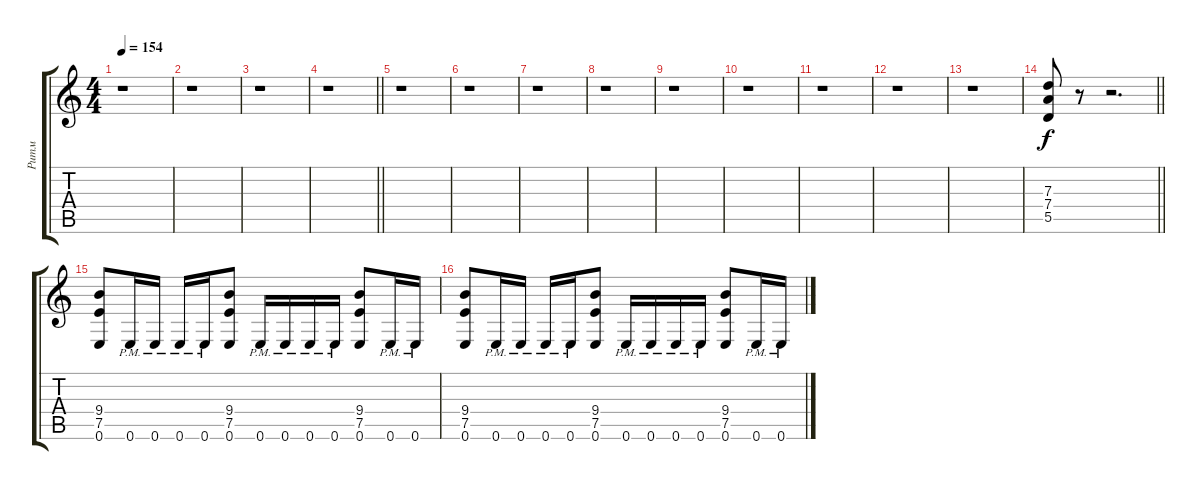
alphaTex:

\track ("Ритм" "Ритм") {instrument distortionguitar}
\staff {score tabs}
\tuning (E4 B3 G3 D3 A2 E2) {hide}
\ts (4 4)
\tempo 154
\clef g2
\ks c
r.1{dy f} |
r.1 |
r.1 |
\barLineRight lightlight
r.1 |
r.1 |
r.1 |
r.1 |
r.1 |
r.1 |
r.1 |
r.1 |
r.1 |
r.1 |
\barLineRight lightlight
(7.3 7.4 5.5).8 r.8 r.2{d} |
(9.4 7.5 0.6).8 0.6{pm}.16 0.6{pm}.16 0.6{pm}.16 0.6{pm}.16 (9.4 7.5 0.6).8 0.6{pm}.16 0.6{pm}.16 0.6{pm}.16 0.6{pm}.16 (9.4 7.5 0.6).8 0.6{pm}.16 0.6{pm}.16 |
(9.4 7.5 0.6).8 0.6{pm}.16 0.6{pm}.16 0.6{pm}.16 0.6{pm}.16 (9.4 7.5 0.6).8 0.6{pm}.16 0.6{pm}.16 0.6{pm}.16 0.6{pm}.16 (9.4 7.5 0.6).8 0.6{pm}.16 0.6{pm}.16
